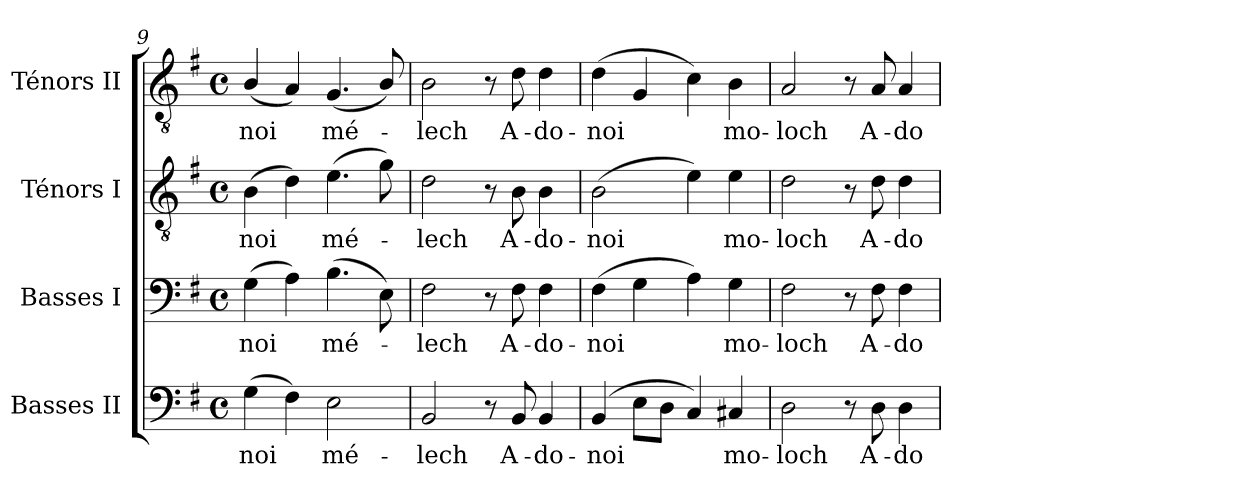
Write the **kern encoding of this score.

**kern	**text	**kern	**text	**kern	**text	**kern	**text
*part4	*part4	*part3	*part3	*part2	*part2	*part1	*part1
*staff4	*staff4	*staff3	*staff3	*staff2	*staff2	*staff1	*staff1
*I"Basses II	*	*I"Basses I	*	*I"Ténors I	*	*I"Ténors II	*
*I'B. 2	*	*I'B. 1	*	*I'T. 2	*	*I'T. 1	*
*clefF4	*	*clefF4	*	*clefGv2	*	*clefGv2	*
*	*	*	*	*ITrd7c12	*	*ITrd7c12	*
*k[f#]	*	*k[f#]	*	*k[f#]	*	*k[f#]	*
*G:	*	*G:	*	*G:	*	*G:	*
*M4/4	*	*M4/4	*	*M4/4	*	*M4/4	*
*met(c)	*	*met(c)	*	*met(c)	*	*met(c)	*
=9	=9	=9	=9	=9	=9	=9	=9
!	!LO:LY:b:color=#000000	!	!	!	!	!	!
!	!	!	!LO:LY:b:color=#000000	!	!	!	!
!	!	!	!	!	!LO:LY:b:color=#000000	!	!
!	!	!	!	!	!	!	!LO:LY:b:color=#000000
(4Gi\	-noi	(4Gi\	-noi	(4BBi\	-noi	(4BBi/	-noi
4F#i\)	.	4Ai\)	.	4Di\)	.	4AAi/)	.
!	!LO:LY:b:color=#000000	!	!	!	!	!	!
!	!	!	!LO:LY:b:color=#000000	!	!	!	!
!	!	!	!	!	!LO:LY:b:color=#000000	!	!
!	!	!	!	!	!	!	!LO:LY:b:color=#000000
2Ei\	mé-	(4.Bi\	mé-	(4.Ei\	mé-	(4.GGi/	mé-
.	.	8Ei\)	.	8Gi\)	.	8BBi/)	.
!!LO:LB:g=z
=10	=10	=10	=10	=10	=10	=10	=10
!	!LO:LY:b:color=#000000	!	!	!	!	!	!
!	!	!	!LO:LY:b:color=#000000	!	!	!	!
!	!	!	!	!	!LO:LY:b:color=#000000	!	!
!	!	!	!	!	!	!	!LO:LY:b:color=#000000
2BBi/	-lech	2F#i\	-lech	2Di\	-lech	2BBi\	-lech
8r	.	8r	.	8r	.	8r	.
!	!LO:LY:b:color=#000000	!	!	!	!	!	!
!	!	!	!LO:LY:b:color=#000000	!	!	!	!
!	!	!	!	!	!LO:LY:b:color=#000000	!	!
!	!	!	!	!	!	!	!LO:LY:b:color=#000000
8BBi/	A-	8F#i\	A-	8BBi\	A-	8Di\	A-
!	!LO:LY:b:color=#000000	!	!	!	!	!	!
!	!	!	!LO:LY:b:color=#000000	!	!	!	!
!	!	!	!	!	!LO:LY:b:color=#000000	!	!
!	!	!	!	!	!	!	!LO:LY:b:color=#000000
4BBi/	-do-	4F#i\	-do-	4BBi\	-do-	4Di\	-do-
=11	=11	=11	=11	=11	=11	=11	=11
!	!LO:LY:b:color=#000000	!	!	!	!	!	!
!	!	!	!LO:LY:b:color=#000000	!	!	!	!
!	!	!	!	!	!LO:LY:b:color=#000000	!	!
!	!	!	!	!	!	!	!LO:LY:b:color=#000000
(4BBi/	-noi	(4F#i\	-noi	(2BBi\	-noi	(4Di\	-noi
8Ei\L	.	4Gi\	.	.	.	4GGi/	.
8Di\J	.	.	.	.	.	.	.
4Ci/)	.	4Ai\)	.	4Ei\)	.	4Ci\)	.
!	!LO:LY:b:color=#000000	!	!	!	!	!	!
!	!	!	!LO:LY:b:color=#000000	!	!	!	!
!	!	!	!	!	!LO:LY:b:color=#000000	!	!
!	!	!	!	!	!	!	!LO:LY:b:color=#000000
4C#Xi/	mo-	4Gi\	mo-	4Ei\	mo-	4BBi\	mo-
=12	=12	=12	=12	=12	=12	=12	=12
!	!LO:LY:b:color=#000000	!	!	!	!	!	!
!	!	!	!LO:LY:b:color=#000000	!	!	!	!
!	!	!	!	!	!LO:LY:b:color=#000000	!	!
!	!	!	!	!	!	!	!LO:LY:b:color=#000000
2Di\	-loch	2F#i\	-loch	2Di\	-loch	2AAi/	-loch
8r	.	8r	.	8r	.	8r	.
!	!LO:LY:b:color=#000000	!	!	!	!	!	!
!	!	!	!LO:LY:b:color=#000000	!	!	!	!
!	!	!	!	!	!LO:LY:b:color=#000000	!	!
!	!	!	!	!	!	!	!LO:LY:b:color=#000000
8Di\	A-	8F#i\	A-	8Di\	A-	8AAi/	A-
!	!LO:LY:b:color=#000000	!	!	!	!	!	!
!	!	!	!LO:LY:b:color=#000000	!	!	!	!
!	!	!	!	!	!LO:LY:b:color=#000000	!	!
!	!	!	!	!	!	!	!LO:LY:b:color=#000000
4Di\	-do-	4F#i\	-do-	4Di\	-do-	4AAi/	-do-
=	=	=	=	=	=	=	=
*-	*-	*-	*-	*-	*-	*-	*-
